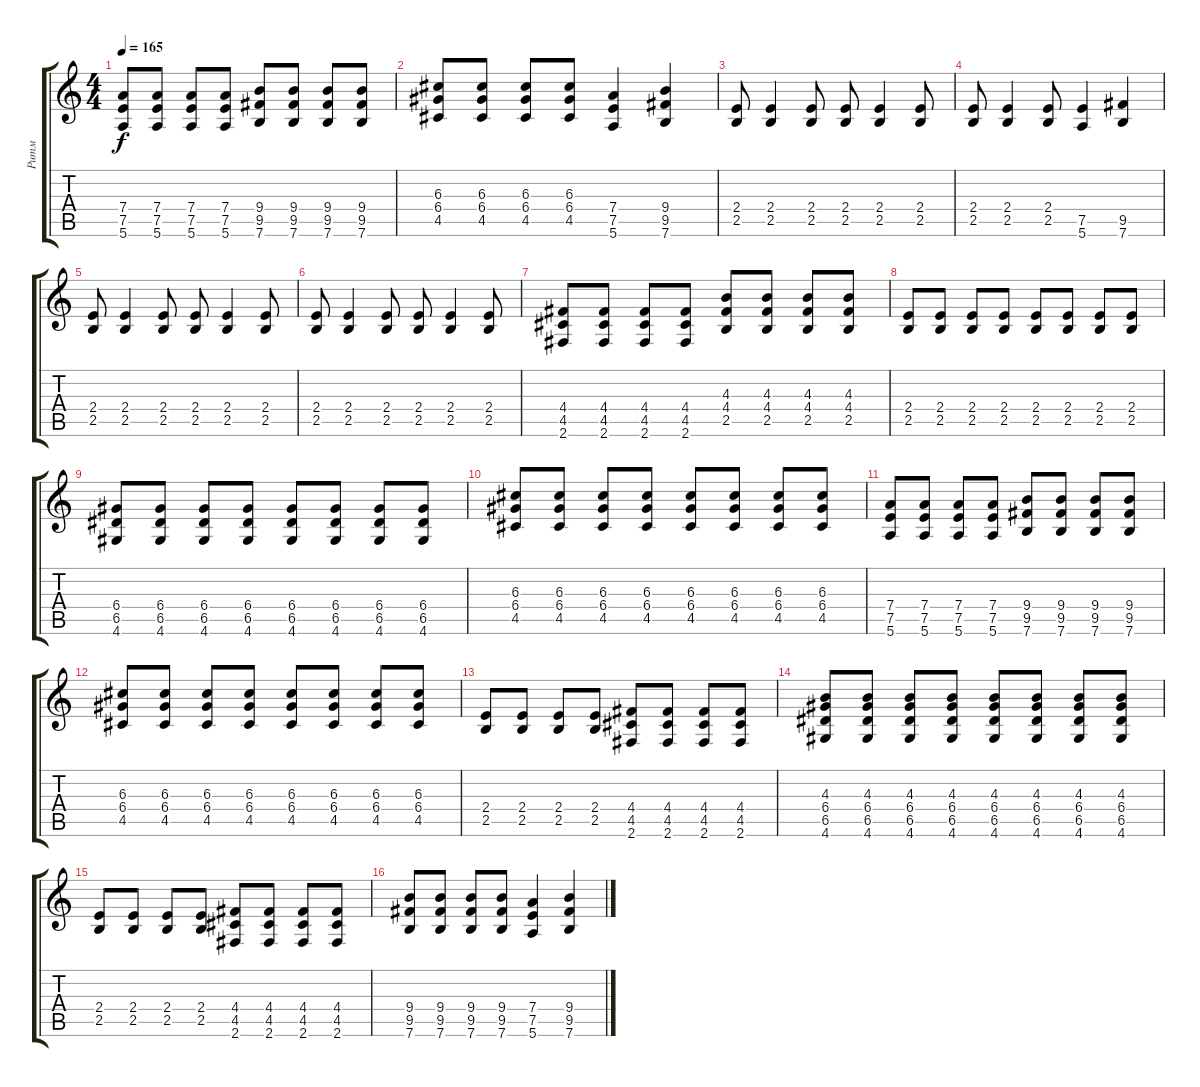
\track ("Ритм" "Ритм") {instrument distortionguitar}
\staff {score tabs}
\tuning (E4 B3 G3 D3 A2 E2) {hide}
\ts (4 4)
\tempo 165
\clef g2
\ks c
(7.4 7.5 5.6).8{dy f} (7.4 7.5 5.6).8 (7.4 7.5 5.6).8 (7.4 7.5 5.6).8 (9.4 9.5 7.6).8 (9.4 9.5 7.6).8 (9.4 9.5 7.6).8 (9.4 9.5 7.6).8 |
(6.3 6.4 4.5).8 (6.3 6.4 4.5).8 (6.3 6.4 4.5).8 (6.3 6.4 4.5).8 (7.4 7.5 5.6).4 (9.4 9.5 7.6).4 |
(2.4 2.5).8 (2.4 2.5).4 (2.4 2.5).8 (2.4 2.5).8 (2.4 2.5).4 (2.4 2.5).8 |
(2.4 2.5).8 (2.4 2.5).4 (2.4 2.5).8 (7.5 5.6).4 (9.5 7.6).4 |
(2.4 2.5).8 (2.4 2.5).4 (2.4 2.5).8 (2.4 2.5).8 (2.4 2.5).4 (2.4 2.5).8 |
(2.4 2.5).8 (2.4 2.5).4 (2.4 2.5).8 (2.4 2.5).8 (2.4 2.5).4 (2.4 2.5).8 |
(4.4 4.5 2.6).8{balance 0} (4.4 4.5 2.6).8 (4.4 4.5 2.6).8 (4.4 4.5 2.6).8 (4.3 4.4 2.5).8 (4.3 4.4 2.5).8 (4.3 4.4 2.5).8 (4.3 4.4 2.5).8 |
(2.4 2.5).8 (2.4 2.5).8 (2.4 2.5).8 (2.4 2.5).8 (2.4 2.5).8 (2.4 2.5).8 (2.4 2.5).8 (2.4 2.5).8 |
(6.4 6.5 4.6).8 (6.4 6.5 4.6).8 (6.4 6.5 4.6).8 (6.4 6.5 4.6).8 (6.4 6.5 4.6).8 (6.4 6.5 4.6).8 (6.4 6.5 4.6).8 (6.4 6.5 4.6).8 |
(6.3 6.4 4.5).8 (6.3 6.4 4.5).8 (6.3 6.4 4.5).8 (6.3 6.4 4.5).8 (6.3 6.4 4.5).8 (6.3 6.4 4.5).8 (6.3 6.4 4.5).8 (6.3 6.4 4.5).8 |
(7.4 7.5 5.6).8 (7.4 7.5 5.6).8 (7.4 7.5 5.6).8 (7.4 7.5 5.6).8 (9.4 9.5 7.6).8 (9.4 9.5 7.6).8 (9.4 9.5 7.6).8 (9.4 9.5 7.6).8 |
(6.3 6.4 4.5).8 (6.3 6.4 4.5).8 (6.3 6.4 4.5).8 (6.3 6.4 4.5).8 (6.3 6.4 4.5).8 (6.3 6.4 4.5).8 (6.3 6.4 4.5).8 (6.3 6.4 4.5).8 |
(2.4 2.5).8 (2.4 2.5).8 (2.4 2.5).8 (2.4 2.5).8 (4.4 4.5 2.6).8 (4.4 4.5 2.6).8 (4.4 4.5 2.6).8 (4.4 4.5 2.6).8 |
(4.3 6.4 6.5 4.6).8 (4.3 6.4 6.5 4.6).8 (4.3 6.4 6.5 4.6).8 (4.3 6.4 6.5 4.6).8 (4.3 6.4 6.5 4.6).8 (4.3 6.4 6.5 4.6).8 (4.3 6.4 6.5 4.6).8 (4.3 6.4 6.5 4.6).8 |
(2.4 2.5).8 (2.4 2.5).8 (2.4 2.5).8 (2.4 2.5).8 (4.4 4.5 2.6).8 (4.4 4.5 2.6).8 (4.4 4.5 2.6).8 (4.4 4.5 2.6).8 |
(9.4 9.5 7.6).8 (9.4 9.5 7.6).8 (9.4 9.5 7.6).8 (9.4 9.5 7.6).8 (7.4 7.5 5.6).4 (9.4 9.5 7.6).4
